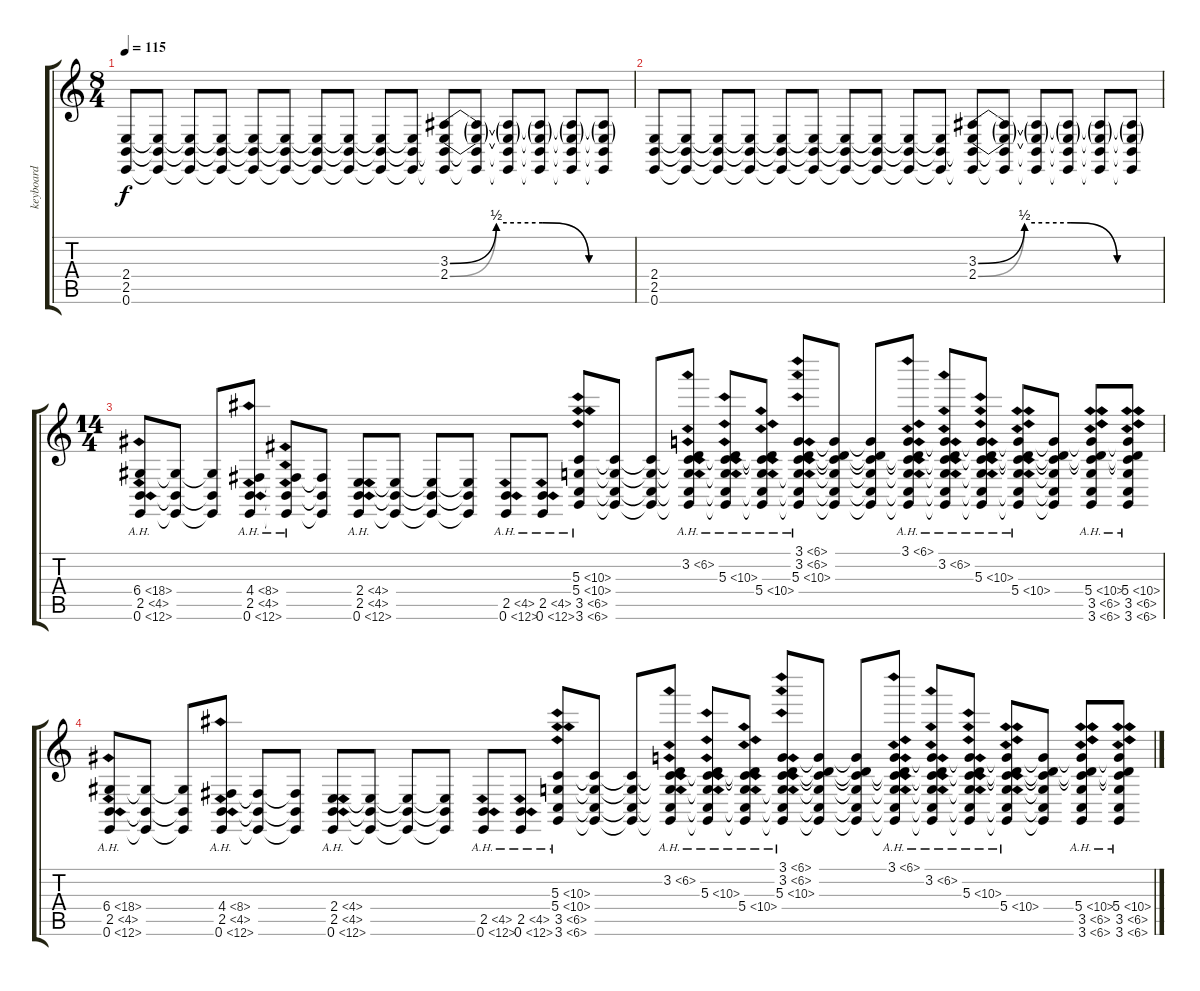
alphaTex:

\track ("keyboard" "keyboard") {instrument stringensemble1}
\staff {score tabs}
\tuning (E4 B3 G3 D3 A2 E2) {hide}
\ts (8 4)
\tempo 115
\clef g2
\ks c
(2.4 2.5 0.6).8{dy f instrument lead2sawtooth} (2.4{t} 2.5{t} 0.6{t}).8 (2.4{t} 2.5{t} 0.6{t}).8 (2.4{t} 2.5{t} 0.6{t}).8 (2.4{t} 2.5{t} 0.6{t}).8 (2.4{t} 2.5{t} 0.6{t}).8 (2.4{t} 2.5{t} 0.6{t}).8 (2.4{t} 2.5{t} 0.6{t}).8 (2.4{t} 2.5{t} 0.6{t}).8 (2.4{t} 2.5{t} 0.6{t}).8 (3.3{be (custom 0 0 15 2 30 2 45 0 60 0)} 2.4{be (custom 0 0 15 2 30 2 45 0 60 0)} 2.5{t} 0.6{t}).8 (3.3{t} 2.4{t} 2.5{t} 0.6{t}).8 (3.3{t} 2.4{t} 2.5{t} 0.6{t}).8 (3.3{t} 2.4{t} 2.5{t} 0.6{t}).8 (3.3{t} 2.4{t} 2.5{t} 0.6{t}).8 (3.3{t} 2.4{t} 2.5{t} 0.6{t}).8 |
(2.4 2.5 0.6).8{instrument lead2sawtooth} (2.4{t} 2.5{t} 0.6{t}).8 (2.4{t} 2.5{t} 0.6{t}).8 (2.4{t} 2.5{t} 0.6{t}).8 (2.4{t} 2.5{t} 0.6{t}).8 (2.4{t} 2.5{t} 0.6{t}).8 (2.4{t} 2.5{t} 0.6{t}).8 (2.4{t} 2.5{t} 0.6{t}).8 (2.4{t} 2.5{t} 0.6{t}).8 (2.4{t} 2.5{t} 0.6{t}).8 (3.3{be (custom 0 0 15 2 30 2 45 0 60 0)} 2.4{be (custom 0 0 15 2 30 2 45 0 60 0)} 2.5{t} 0.6{t}).8 (3.3{t} 2.4{t} 2.5{t} 0.6{t}).8 (3.3{t} 2.4{t} 2.5{t} 0.6{t}).8 (3.3{t} 2.4{t} 2.5{t} 0.6{t}).8 (3.3{t} 2.4{t} 2.5{t} 0.6{t}).8 (3.3{t} 2.4{t} 2.5{t} 0.6{t}).8 |
\ts (14 4)
(6.4{ah 12} 2.5{ah 2} 0.6{ah 12}).8{instrument synthstrings2} (6.4{t} 2.5{t} 0.6{t}).8 (6.4{t} 2.5{t} 0.6{t}).8 (4.4{ah 4} 2.5{ah 2} 0.6{ah 12}).8 (4.4{ah 12 t} 2.5{ah 12 t} 0.6{ah 12 t}).8 (4.4{t} 2.5{t} 0.6{t}).8 (2.4{ah 2} 2.5{ah 2} 0.6{ah 12}).8 (2.4{t} 2.5{t} 0.6{t}).8 (2.4{t} 2.5{t} 0.6{t}).8 (2.4{t} 2.5{t} 0.6{t}).8 (2.5{ah 2} 0.6{ah 12}).8 (2.5{ah 2} 0.6{ah 12}).8 (5.3{ah 5} 5.4{ah 5} 3.5{ah 3} 3.6{ah 3}).8 (5.3{t} 5.4{t} 3.5{t} 3.6{t}).8 (5.3{t} 5.4{t} 3.5{t} 3.6{t}).8 (3.2{ah 3} 5.3{ah 12 t} 5.4{ah 12 t} 3.5{ah 12 t} 3.6{ah 12 t}).8 (3.2{ah 12 t} 5.3{ah 5} 5.4{ah 12 t} 3.5{ah 12 t} 3.6{ah 12 t}).8 (3.2{ah 12 t} 5.3{ah 12 t} 5.4{ah 5} 3.5{ah 12 t} 3.6{ah 12 t}).8 (3.1{ah 3} 3.2{ah 3} 5.3{ah 5} 5.4{ah 12 t} 3.5{ah 12 t} 3.6{ah 12 t}).8 (3.1{t} 3.2{t} 5.3{t} 5.4{t} 3.5{t} 3.6{t}).8 (3.1{t} 3.2{t} 5.3{t} 5.4{t} 3.5{t} 3.6{t}).8 (3.1{ah 3} 3.2{ah 12 t} 5.3{ah 12 t} 5.4{ah 12 t} 3.5{ah 12 t} 3.6{ah 12 t}).8 (3.1{ah 12 t} 3.2{ah 3} 5.3{ah 12 t} 5.4{ah 12 t} 3.5{ah 12 t} 3.6{ah 12 t}).8 (3.1{ah 12 t} 3.2{ah 12 t} 5.3{ah 5} 5.4{ah 12 t} 3.5{ah 12 t} 3.6{ah 12 t}).8 (3.1{ah 12 t} 3.2{ah 12 t} 5.3{ah 12 t} 5.4{ah 5} 3.5{ah 12 t} 3.6{ah 12 t}).8 (3.1{t} 3.2{t} 5.3{t} 5.4{t} 3.5{t} 3.6{t}).8 (3.1{ah 12 t} 3.2{ah 12 t} 5.3{ah 12 t} 5.4{ah 5} 3.5{ah 3} 3.6{ah 3}).8 (3.1{ah 12 t} 3.2{ah 12 t} 5.3{ah 12 t} 5.4{ah 5} 3.5{ah 3} 3.6{ah 3}).8 |
(6.4{ah 12} 2.5{ah 2} 0.6{ah 12}).8 (6.4{t} 2.5{t} 0.6{t}).8 (6.4{t} 2.5{t} 0.6{t}).8 (4.4{ah 4} 2.5{ah 2} 0.6{ah 12}).8 (4.4{t} 2.5{t} 0.6{t}).8 (4.4{t} 2.5{t} 0.6{t}).8 (2.4{ah 2} 2.5{ah 2} 0.6{ah 12}).8 (2.4{t} 2.5{t} 0.6{t}).8 (2.4{t} 2.5{t} 0.6{t}).8 (2.4{t} 2.5{t} 0.6{t}).8 (2.5{ah 2} 0.6{ah 12}).8 (2.5{ah 2} 0.6{ah 12}).8 (5.3{ah 5} 5.4{ah 5} 3.5{ah 3} 3.6{ah 3}).8 (5.3{t} 5.4{t} 3.5{t} 3.6{t}).8 (5.3{t} 5.4{t} 3.5{t} 3.6{t}).8 (3.2{ah 3} 5.3{ah 12 t} 5.4{ah 12 t} 3.5{ah 12 t} 3.6{ah 12 t}).8 (3.2{ah 12 t} 5.3{ah 5} 5.4{ah 12 t} 3.5{ah 12 t} 3.6{ah 12 t}).8 (3.2{ah 12 t} 5.3{ah 12 t} 5.4{ah 5} 3.5{ah 12 t} 3.6{ah 12 t}).8 (3.1{ah 3} 3.2{ah 3} 5.3{ah 5} 5.4{ah 12 t} 3.5{ah 12 t} 3.6{ah 12 t}).8 (3.1{t} 3.2{t} 5.3{t} 5.4{t} 3.5{t} 3.6{t}).8 (3.1{t} 3.2{t} 5.3{t} 5.4{t} 3.5{t} 3.6{t}).8 (3.1{ah 3} 3.2{ah 12 t} 5.3{ah 12 t} 5.4{ah 12 t} 3.5{ah 12 t} 3.6{ah 12 t}).8 (3.1{ah 12 t} 3.2{ah 3} 5.3{ah 12 t} 5.4{ah 12 t} 3.5{ah 12 t} 3.6{ah 12 t}).8 (3.1{ah 12 t} 3.2{ah 12 t} 5.3{ah 5} 5.4{ah 12 t} 3.5{ah 12 t} 3.6{ah 12 t}).8 (3.1{ah 12 t} 3.2{ah 12 t} 5.3{ah 12 t} 5.4{ah 5} 3.5{ah 12 t} 3.6{ah 12 t}).8 (3.1{t} 3.2{t} 5.3{t} 5.4{t} 3.5{t} 3.6{t}).8 (3.1{ah 12 t} 3.2{ah 12 t} 5.3{ah 12 t} 5.4{ah 5} 3.5{ah 3} 3.6{ah 3}).8 (3.1{ah 12 t} 3.2{ah 12 t} 5.3{ah 12 t} 5.4{ah 5} 3.5{ah 3} 3.6{ah 3}).8
